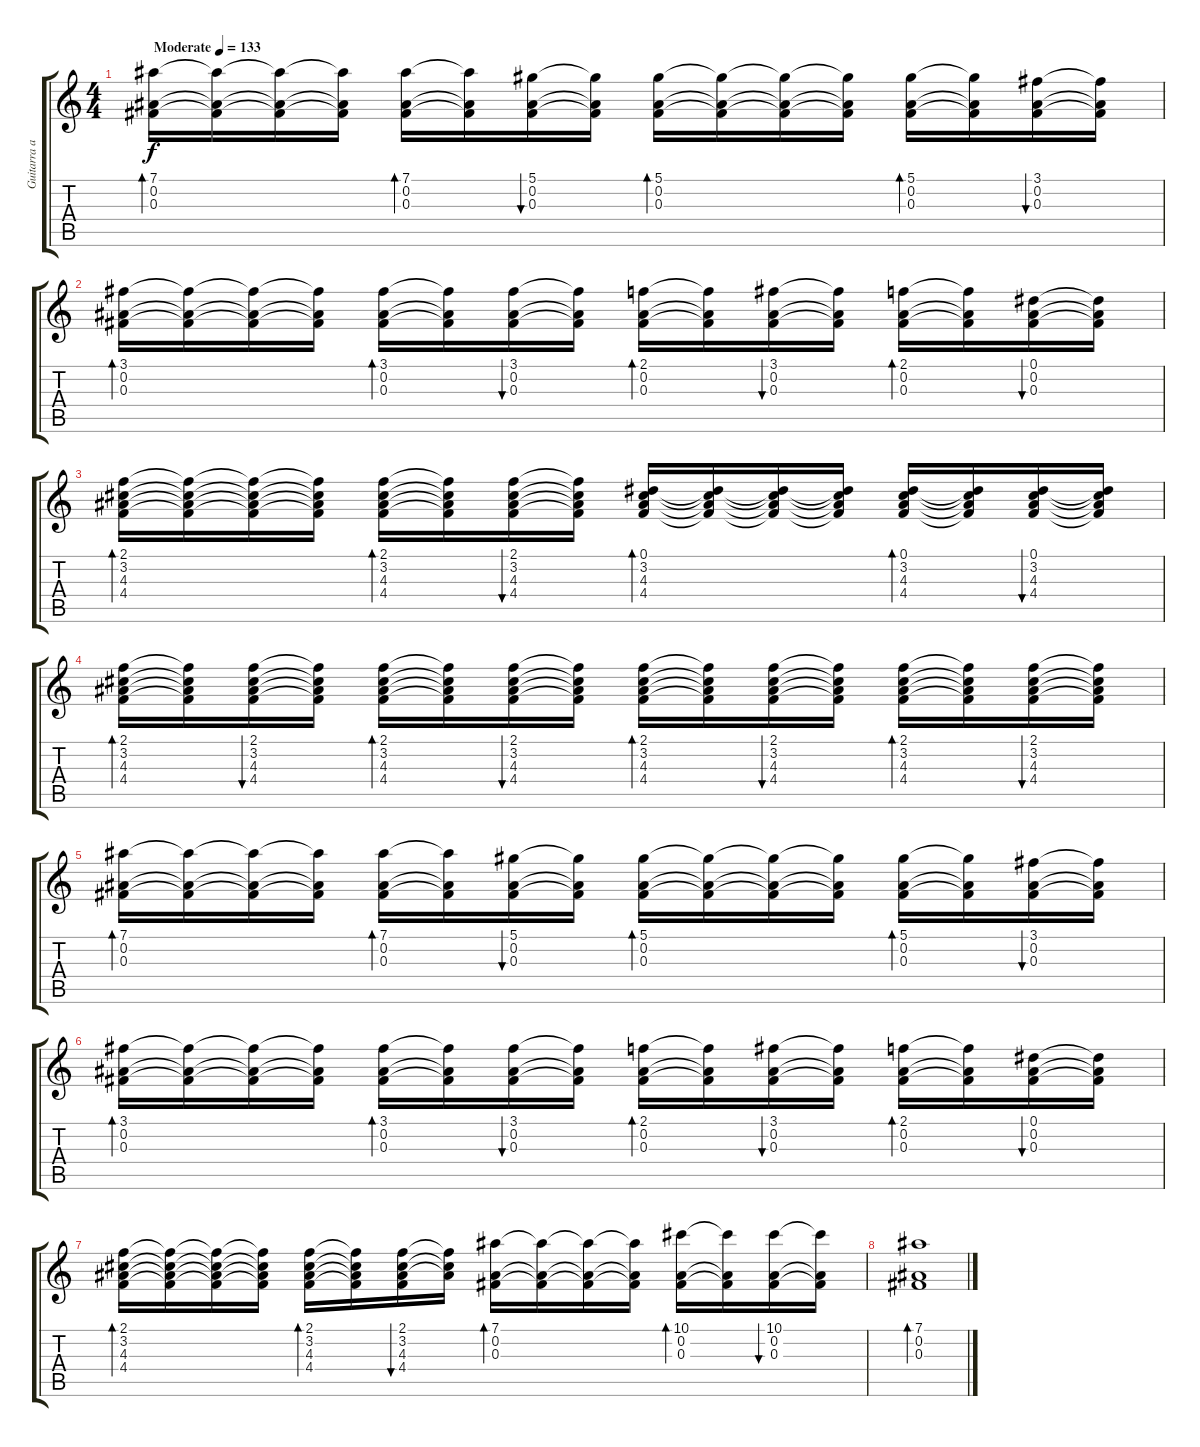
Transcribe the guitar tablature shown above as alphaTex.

\track ("Guitarra acustica" "Guitarra a") {instrument acousticguitarsteel}
\staff {score tabs}
\tuning (Eb4 Bb3 Gb3 Db3 Ab2 Eb2) {hide}
\ts (4 4)
\tempo (133 "Moderate")
\clef g2
\ks c
(7.1 0.2 0.3).16{bd 60 dy f instrument acousticguitarsteel} (7.1{t} 0.2{t} 0.3{t}).16 (7.1{t} 0.2{t} 0.3{t}).16 (7.1{t} 0.2{t} 0.3{t}).16 (7.1 0.2 0.3).16{bd 60} (7.1{t} 0.2{t} 0.3{t}).16 (5.1 0.2 0.3).16{bu 60} (5.1{t} 0.2{t} 0.3{t}).16 (5.1 0.2 0.3).16{bd 60} (5.1{t} 0.2{t} 0.3{t}).16 (5.1{t} 0.2{t} 0.3{t}).16 (5.1{t} 0.2{t} 0.3{t}).16 (5.1 0.2 0.3).16{bd 60} (5.1{t} 0.2{t} 0.3{t}).16 (3.1 0.2 0.3).16{bu 60} (3.1{t} 0.2{t} 0.3{t}).16 |
(3.1 0.2 0.3).16{bd 60} (3.1{t} 0.2{t} 0.3{t}).16 (3.1{t} 0.2{t} 0.3{t}).16 (3.1{t} 0.2{t} 0.3{t}).16 (3.1 0.2 0.3).16{bd 60} (3.1{t} 0.2{t} 0.3{t}).16 (3.1 0.2 0.3).16{bu 60} (3.1{t} 0.2{t} 0.3{t}).16 (2.1 0.2 0.3).16{bd 60} (2.1{t} 0.2{t} 0.3{t}).16 (3.1 0.2 0.3).16{bu 60} (3.1{t} 0.2{t} 0.3{t}).16 (2.1 0.2 0.3).16{bd 60} (2.1{t} 0.2{t} 0.3{t}).16 (0.1 0.2 0.3).16{bu 60} (0.1{t} 0.2{t} 0.3{t}).16 |
(2.1 3.2 4.3 4.4).16{bd 60} (2.1{t} 3.2{t} 4.3{t} 4.4{t}).16 (2.1{t} 3.2{t} 4.3{t} 4.4{t}).16 (2.1{t} 3.2{t} 4.3{t} 4.4{t}).16 (2.1 3.2 4.3 4.4).16{bd 60} (2.1{t} 3.2{t} 4.3{t} 4.4{t}).16 (2.1 3.2 4.3 4.4).16{bu 60} (2.1{t} 3.2{t} 4.3{t} 4.4{t}).16 (0.1 3.2 4.3 4.4).16{bd 60} (0.1{t} 3.2{t} 4.3{t} 4.4{t}).16 (0.1{t} 3.2{t} 4.3{t} 4.4{t}).16 (0.1{t} 3.2{t} 4.3{t} 4.4{t}).16 (0.1 3.2 4.3 4.4).16{bd 60} (0.1{t} 3.2{t} 4.3{t} 4.4{t}).16 (0.1 3.2 4.3 4.4).16{bu 60} (0.1{t} 3.2{t} 4.3{t} 4.4{t}).16 |
(2.1 3.2 4.3 4.4).16{bd 60} (2.1{t} 3.2{t} 4.3{t} 4.4{t}).16 (2.1 3.2 4.3 4.4).16{bu 60} (2.1{t} 3.2{t} 4.3{t} 4.4{t}).16 (2.1 3.2 4.3 4.4).16{bd 60} (2.1{t} 3.2{t} 4.3{t} 4.4{t}).16 (2.1 3.2 4.3 4.4).16{bu 60} (2.1{t} 3.2{t} 4.3{t} 4.4{t}).16 (2.1 3.2 4.3 4.4).16{bd 60} (2.1{t} 3.2{t} 4.3{t} 4.4{t}).16 (2.1 3.2 4.3 4.4).16{bu 60} (2.1{t} 3.2{t} 4.3{t} 4.4{t}).16 (2.1 3.2 4.3 4.4).16{bd 60} (2.1{t} 3.2{t} 4.3{t} 4.4{t}).16 (2.1 3.2 4.3 4.4).16{bu 60} (2.1{t} 3.2{t} 4.3{t} 4.4{t}).16 |
(7.1 0.2 0.3).16{bd 60} (7.1{t} 0.2{t} 0.3{t}).16 (7.1{t} 0.2{t} 0.3{t}).16 (7.1{t} 0.2{t} 0.3{t}).16 (7.1 0.2 0.3).16{bd 60} (7.1{t} 0.2{t} 0.3{t}).16 (5.1 0.2 0.3).16{bu 60} (5.1{t} 0.2{t} 0.3{t}).16 (5.1 0.2 0.3).16{bd 60} (5.1{t} 0.2{t} 0.3{t}).16 (5.1{t} 0.2{t} 0.3{t}).16 (5.1{t} 0.2{t} 0.3{t}).16 (5.1 0.2 0.3).16{bd 60} (5.1{t} 0.2{t} 0.3{t}).16 (3.1 0.2 0.3).16{bu 60} (3.1{t} 0.2{t} 0.3{t}).16 |
(3.1 0.2 0.3).16{bd 60} (3.1{t} 0.2{t} 0.3{t}).16 (3.1{t} 0.2{t} 0.3{t}).16 (3.1{t} 0.2{t} 0.3{t}).16 (3.1 0.2 0.3).16{bd 60} (3.1{t} 0.2{t} 0.3{t}).16 (3.1 0.2 0.3).16{bu 60} (3.1{t} 0.2{t} 0.3{t}).16 (2.1 0.2 0.3).16{bd 60} (2.1{t} 0.2{t} 0.3{t}).16 (3.1 0.2 0.3).16{bu 60} (3.1{t} 0.2{t} 0.3{t}).16 (2.1 0.2 0.3).16{bd 60} (2.1{t} 0.2{t} 0.3{t}).16 (0.1 0.2 0.3).16{bu 60} (0.1{t} 0.2{t} 0.3{t}).16 |
(2.1 3.2 4.3 4.4).16{bd 60} (2.1{t} 3.2{t} 4.3{t} 4.4{t}).16 (2.1{t} 3.2{t} 4.3{t} 4.4{t}).16 (2.1{t} 3.2{t} 4.3{t} 4.4{t}).16 (2.1 3.2 4.3 4.4).16{bd 60} (2.1{t} 3.2{t} 4.3{t} 4.4{t}).16 (2.1 3.2 4.3 4.4).16{bu 60} (2.1{t} 3.2{t} 4.3{t}).16 (7.1 0.2 0.3).16{bd 60} (7.1{t} 0.2{t} 0.3{t}).16 (7.1{t} 0.2{t} 0.3{t}).16 (7.1{t} 0.2{t} 0.3{t}).16 (10.1 0.2 0.3).16{bd 60} (10.1{t} 0.2{t} 0.3{t}).16 (10.1 0.2 0.3).16{bu 60} (10.1{t} 0.2{t} 0.3{t}).16 |
(7.1 0.2 0.3).1{bd 60}
